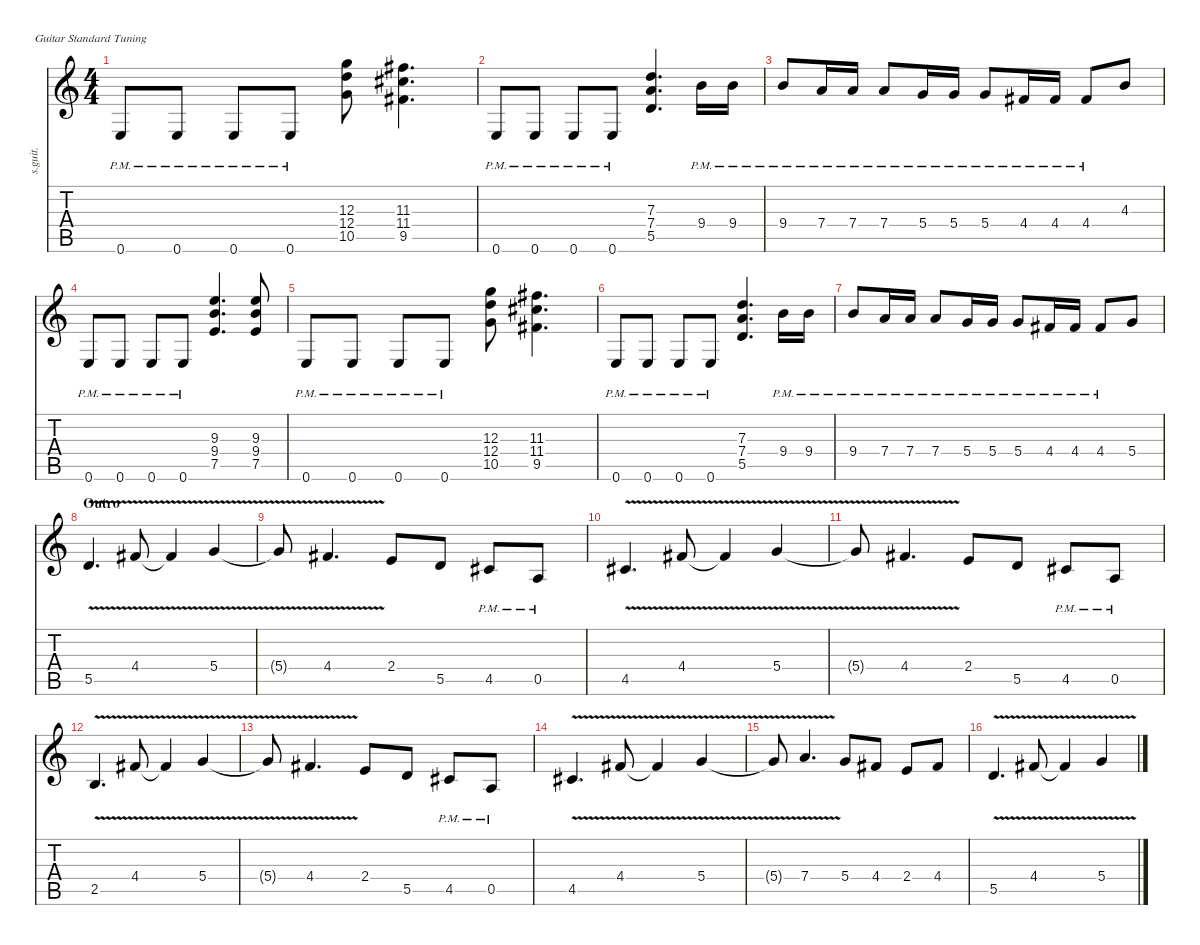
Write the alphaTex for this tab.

\defaultSystemsLayout 4
\hideDynamics
\bracketExtendMode nobrackets
\track ("James Hetfield - Rhythm Guitar" "s.guit.") {instrument distortionguitar}
\staff {score tabs}
\tuning (E4 B3 G3 D3 A2 E2)
\ts (4 4)
\tempo (142 hide)
\clef g2
\ks c
0.6{pm}.8{lyrics (0 "") lyrics (1 "") lyrics (2 "") lyrics (3 "") lyrics (4 "") dy f} 0.6{pm}.8{lyrics (0 "") lyrics (1 "") lyrics (2 "") lyrics (3 "") lyrics (4 "")} 0.6{pm}.8{lyrics (0 "") lyrics (1 "") lyrics (2 "") lyrics (3 "") lyrics (4 "")} 0.6{pm}.8{lyrics (0 "") lyrics (1 "") lyrics (2 "") lyrics (3 "") lyrics (4 "")} (12.3 12.4 10.5).8{lyrics (0 "") lyrics (1 "") lyrics (2 "") lyrics (3 "") lyrics (4 "")} (11.3{acc #} 11.4{acc #} 9.5{acc #}).4{d lyrics (0 "") lyrics (1 "") lyrics (2 "") lyrics (3 "") lyrics (4 "")} |
0.6{pm}.8{lyrics (0 "") lyrics (1 "") lyrics (2 "") lyrics (3 "") lyrics (4 "")} 0.6{pm}.8{lyrics (0 "") lyrics (1 "") lyrics (2 "") lyrics (3 "") lyrics (4 "")} 0.6{pm}.8{lyrics (0 "") lyrics (1 "") lyrics (2 "") lyrics (3 "") lyrics (4 "")} 0.6{pm}.8{lyrics (0 "") lyrics (1 "") lyrics (2 "") lyrics (3 "") lyrics (4 "")} (7.3 7.4 5.5).4{d lyrics (0 "") lyrics (1 "") lyrics (2 "") lyrics (3 "") lyrics (4 "")} 9.4{pm}.16{lyrics (0 "") lyrics (1 "") lyrics (2 "") lyrics (3 "") lyrics (4 "")} 9.4{pm}.16{lyrics (0 "") lyrics (1 "") lyrics (2 "") lyrics (3 "") lyrics (4 "")} |
9.4{pm}.8{lyrics (0 "") lyrics (1 "") lyrics (2 "") lyrics (3 "") lyrics (4 "")} 7.4{pm}.16{lyrics (0 "") lyrics (1 "") lyrics (2 "") lyrics (3 "") lyrics (4 "")} 7.4{pm}.16{lyrics (0 "") lyrics (1 "") lyrics (2 "") lyrics (3 "") lyrics (4 "")} 7.4{pm}.8{lyrics (0 "") lyrics (1 "") lyrics (2 "") lyrics (3 "") lyrics (4 "")} 5.4{pm}.16{lyrics (0 "") lyrics (1 "") lyrics (2 "") lyrics (3 "") lyrics (4 "")} 5.4{pm}.16{lyrics (0 "") lyrics (1 "") lyrics (2 "") lyrics (3 "") lyrics (4 "")} 5.4{pm}.8{lyrics (0 "") lyrics (1 "") lyrics (2 "") lyrics (3 "") lyrics (4 "")} 4.4{pm acc #}.16{lyrics (0 "") lyrics (1 "") lyrics (2 "") lyrics (3 "") lyrics (4 "")} 4.4{pm acc #}.16{lyrics (0 "") lyrics (1 "") lyrics (2 "") lyrics (3 "") lyrics (4 "")} 4.4{pm acc #}.8{lyrics (0 "") lyrics (1 "") lyrics (2 "") lyrics (3 "") lyrics (4 "")} 4.3.8{lyrics (0 "") lyrics (1 "") lyrics (2 "") lyrics (3 "") lyrics (4 "")} |
0.6{pm}.8{lyrics (0 "") lyrics (1 "") lyrics (2 "") lyrics (3 "") lyrics (4 "")} 0.6{pm}.8{lyrics (0 "") lyrics (1 "") lyrics (2 "") lyrics (3 "") lyrics (4 "")} 0.6{pm}.8{lyrics (0 "") lyrics (1 "") lyrics (2 "") lyrics (3 "") lyrics (4 "")} 0.6{pm}.8{lyrics (0 "") lyrics (1 "") lyrics (2 "") lyrics (3 "") lyrics (4 "")} (9.3 9.4 7.5).4{d lyrics (0 "") lyrics (1 "") lyrics (2 "") lyrics (3 "") lyrics (4 "")} (9.3 9.4 7.5).8{lyrics (0 "") lyrics (1 "") lyrics (2 "") lyrics (3 "") lyrics (4 "")} |
0.6{pm}.8{lyrics (0 "") lyrics (1 "") lyrics (2 "") lyrics (3 "") lyrics (4 "")} 0.6{pm}.8{lyrics (0 "") lyrics (1 "") lyrics (2 "") lyrics (3 "") lyrics (4 "")} 0.6{pm}.8{lyrics (0 "") lyrics (1 "") lyrics (2 "") lyrics (3 "") lyrics (4 "")} 0.6{pm}.8{lyrics (0 "") lyrics (1 "") lyrics (2 "") lyrics (3 "") lyrics (4 "")} (12.3 12.4 10.5).8{lyrics (0 "") lyrics (1 "") lyrics (2 "") lyrics (3 "") lyrics (4 "")} (11.3{acc #} 11.4{acc #} 9.5{acc #}).4{d lyrics (0 "") lyrics (1 "") lyrics (2 "") lyrics (3 "") lyrics (4 "")} |
0.6{pm}.8{lyrics (0 "") lyrics (1 "") lyrics (2 "") lyrics (3 "") lyrics (4 "")} 0.6{pm}.8{lyrics (0 "") lyrics (1 "") lyrics (2 "") lyrics (3 "") lyrics (4 "")} 0.6{pm}.8{lyrics (0 "") lyrics (1 "") lyrics (2 "") lyrics (3 "") lyrics (4 "")} 0.6{pm}.8{lyrics (0 "") lyrics (1 "") lyrics (2 "") lyrics (3 "") lyrics (4 "")} (7.3 7.4 5.5).4{d lyrics (0 "") lyrics (1 "") lyrics (2 "") lyrics (3 "") lyrics (4 "")} 9.4{pm}.16{lyrics (0 "") lyrics (1 "") lyrics (2 "") lyrics (3 "") lyrics (4 "")} 9.4{pm}.16{lyrics (0 "") lyrics (1 "") lyrics (2 "") lyrics (3 "") lyrics (4 "")} |
9.4{pm}.8{lyrics (0 "") lyrics (1 "") lyrics (2 "") lyrics (3 "") lyrics (4 "")} 7.4{pm}.16{lyrics (0 "") lyrics (1 "") lyrics (2 "") lyrics (3 "") lyrics (4 "")} 7.4{pm}.16{lyrics (0 "") lyrics (1 "") lyrics (2 "") lyrics (3 "") lyrics (4 "")} 7.4{pm}.8{lyrics (0 "") lyrics (1 "") lyrics (2 "") lyrics (3 "") lyrics (4 "")} 5.4{pm}.16{lyrics (0 "") lyrics (1 "") lyrics (2 "") lyrics (3 "") lyrics (4 "")} 5.4{pm}.16{lyrics (0 "") lyrics (1 "") lyrics (2 "") lyrics (3 "") lyrics (4 "")} 5.4{pm}.8{lyrics (0 "") lyrics (1 "") lyrics (2 "") lyrics (3 "") lyrics (4 "")} 4.4{pm acc #}.16{lyrics (0 "") lyrics (1 "") lyrics (2 "") lyrics (3 "") lyrics (4 "")} 4.4{pm acc #}.16{lyrics (0 "") lyrics (1 "") lyrics (2 "") lyrics (3 "") lyrics (4 "")} 4.4{pm acc #}.8{lyrics (0 "") lyrics (1 "") lyrics (2 "") lyrics (3 "") lyrics (4 "")} 5.4.8{lyrics (0 "") lyrics (1 "") lyrics (2 "") lyrics (3 "") lyrics (4 "")} |
\section ("" "Outro")
5.5{v}.4{d lyrics (0 "") lyrics (1 "") lyrics (2 "") lyrics (3 "") lyrics (4 "")} 4.4{v acc #}.8{lyrics (0 "") lyrics (1 "") lyrics (2 "") lyrics (3 "") lyrics (4 "")} 4.4{v t acc #}.4{lyrics (0 "") lyrics (1 "") lyrics (2 "") lyrics (3 "") lyrics (4 "") dy fff} 5.4{v}.4{lyrics (0 "") lyrics (1 "") lyrics (2 "") lyrics (3 "") lyrics (4 "") dy f} |
5.4{v t}.8{lyrics (0 "") lyrics (1 "") lyrics (2 "") lyrics (3 "") lyrics (4 "")} 4.4{v acc #}.4{d lyrics (0 "") lyrics (1 "") lyrics (2 "") lyrics (3 "") lyrics (4 "")} 2.4.8{lyrics (0 "") lyrics (1 "") lyrics (2 "") lyrics (3 "") lyrics (4 "")} 5.5.8{lyrics (0 "") lyrics (1 "") lyrics (2 "") lyrics (3 "") lyrics (4 "") dy ff} 4.5{pm acc #}.8{lyrics (0 "") lyrics (1 "") lyrics (2 "") lyrics (3 "") lyrics (4 "") dy f} 0.5{pm}.8{lyrics (0 "") lyrics (1 "") lyrics (2 "") lyrics (3 "") lyrics (4 "")} |
4.5{v acc #}.4{d lyrics (0 "") lyrics (1 "") lyrics (2 "") lyrics (3 "") lyrics (4 "")} 4.4{v acc #}.8{lyrics (0 "") lyrics (1 "") lyrics (2 "") lyrics (3 "") lyrics (4 "")} 4.4{v t acc #}.4{lyrics (0 "") lyrics (1 "") lyrics (2 "") lyrics (3 "") lyrics (4 "") dy fff} 5.4{v}.4{lyrics (0 "") lyrics (1 "") lyrics (2 "") lyrics (3 "") lyrics (4 "") dy f} |
5.4{v t}.8{lyrics (0 "") lyrics (1 "") lyrics (2 "") lyrics (3 "") lyrics (4 "")} 4.4{v acc #}.4{d lyrics (0 "") lyrics (1 "") lyrics (2 "") lyrics (3 "") lyrics (4 "")} 2.4.8{lyrics (0 "") lyrics (1 "") lyrics (2 "") lyrics (3 "") lyrics (4 "")} 5.5.8{lyrics (0 "") lyrics (1 "") lyrics (2 "") lyrics (3 "") lyrics (4 "") dy ff} 4.5{pm acc #}.8{lyrics (0 "") lyrics (1 "") lyrics (2 "") lyrics (3 "") lyrics (4 "") dy f} 0.5{pm}.8{lyrics (0 "") lyrics (1 "") lyrics (2 "") lyrics (3 "") lyrics (4 "")} |
2.5{v}.4{d lyrics (0 "") lyrics (1 "") lyrics (2 "") lyrics (3 "") lyrics (4 "")} 4.4{v acc #}.8{lyrics (0 "") lyrics (1 "") lyrics (2 "") lyrics (3 "") lyrics (4 "")} 4.4{v t acc #}.4{lyrics (0 "") lyrics (1 "") lyrics (2 "") lyrics (3 "") lyrics (4 "") dy fff} 5.4{v}.4{lyrics (0 "") lyrics (1 "") lyrics (2 "") lyrics (3 "") lyrics (4 "") dy f} |
5.4{v t}.8{lyrics (0 "") lyrics (1 "") lyrics (2 "") lyrics (3 "") lyrics (4 "")} 4.4{v acc #}.4{d lyrics (0 "") lyrics (1 "") lyrics (2 "") lyrics (3 "") lyrics (4 "")} 2.4.8{lyrics (0 "") lyrics (1 "") lyrics (2 "") lyrics (3 "") lyrics (4 "")} 5.5.8{lyrics (0 "") lyrics (1 "") lyrics (2 "") lyrics (3 "") lyrics (4 "") dy ff} 4.5{pm acc #}.8{lyrics (0 "") lyrics (1 "") lyrics (2 "") lyrics (3 "") lyrics (4 "") dy f} 0.5{pm}.8{lyrics (0 "") lyrics (1 "") lyrics (2 "") lyrics (3 "") lyrics (4 "")} |
4.5{v acc #}.4{d lyrics (0 "") lyrics (1 "") lyrics (2 "") lyrics (3 "") lyrics (4 "")} 4.4{v acc #}.8{lyrics (0 "") lyrics (1 "") lyrics (2 "") lyrics (3 "") lyrics (4 "")} 4.4{v t acc #}.4{lyrics (0 "") lyrics (1 "") lyrics (2 "") lyrics (3 "") lyrics (4 "") dy fff} 5.4{v}.4{lyrics (0 "") lyrics (1 "") lyrics (2 "") lyrics (3 "") lyrics (4 "") dy f} |
5.4{v t}.8{lyrics (0 "") lyrics (1 "") lyrics (2 "") lyrics (3 "") lyrics (4 "")} 7.4{v}.4{d lyrics (0 "") lyrics (1 "") lyrics (2 "") lyrics (3 "") lyrics (4 "")} 5.4.8{lyrics (0 "") lyrics (1 "") lyrics (2 "") lyrics (3 "") lyrics (4 "")} 4.4{acc #}.8{lyrics (0 "") lyrics (1 "") lyrics (2 "") lyrics (3 "") lyrics (4 "")} 2.4.8{lyrics (0 "") lyrics (1 "") lyrics (2 "") lyrics (3 "") lyrics (4 "")} 4.4{acc #}.8{lyrics (0 "") lyrics (1 "") lyrics (2 "") lyrics (3 "") lyrics (4 "")} |
5.5{v}.4{d lyrics (0 "") lyrics (1 "") lyrics (2 "") lyrics (3 "") lyrics (4 "")} 4.4{v acc #}.8{lyrics (0 "") lyrics (1 "") lyrics (2 "") lyrics (3 "") lyrics (4 "")} 4.4{v t acc #}.4{lyrics (0 "") lyrics (1 "") lyrics (2 "") lyrics (3 "") lyrics (4 "") dy fff} 5.4{v}.4{lyrics (0 "") lyrics (1 "") lyrics (2 "") lyrics (3 "") lyrics (4 "") dy f}
